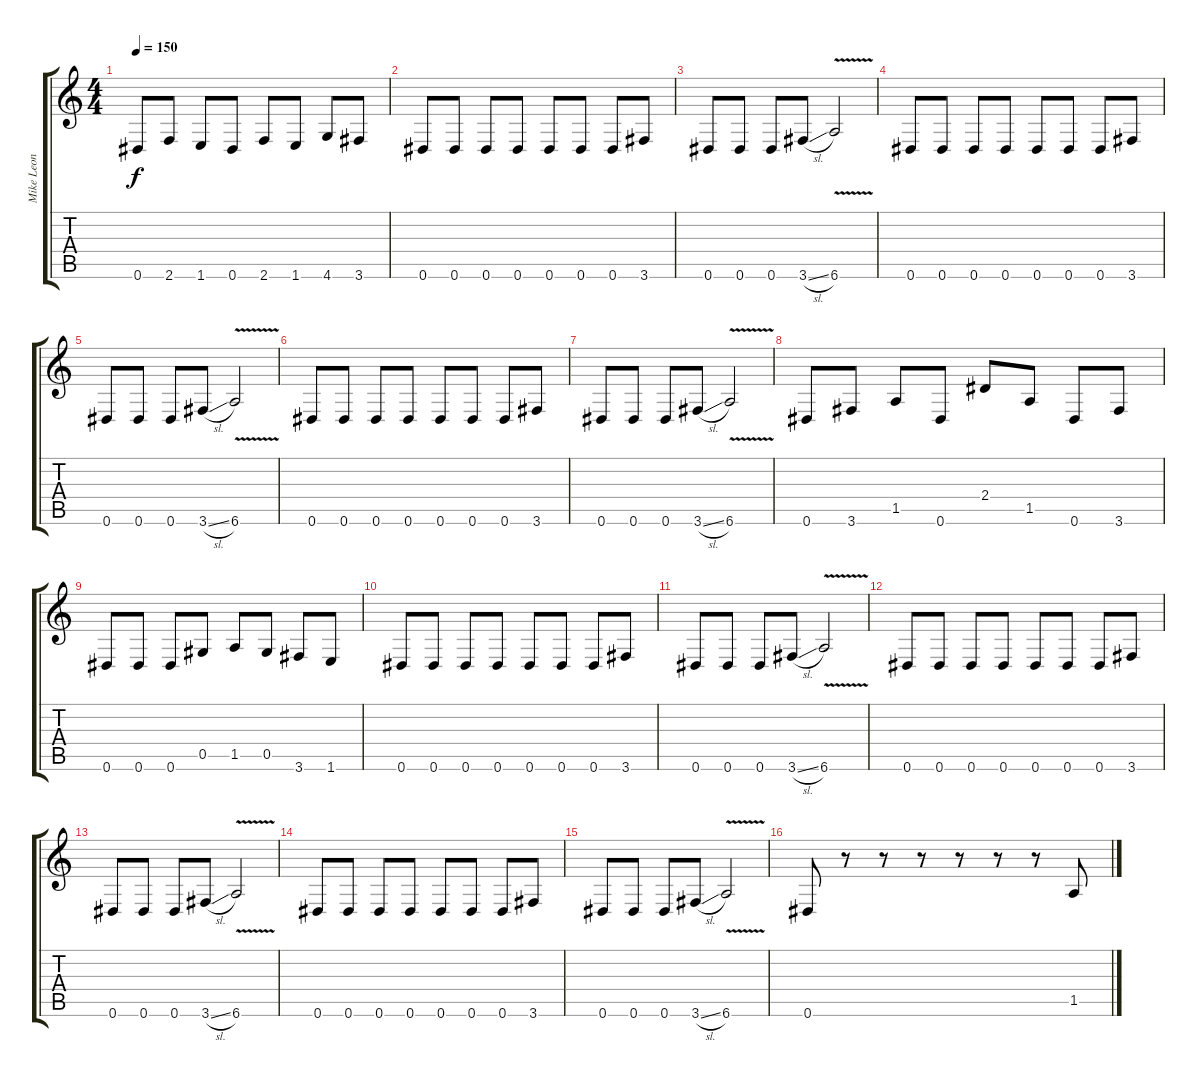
\track ("Mike Leon" "Mike Leon") {instrument acousticguitarnylon}
\staff {score tabs}
\tuning (Eb4 Bb3 Gb3 Db3 Ab2 Eb2) {hide}
\ts (4 4)
\tempo 150
\clef g2
\ks c
0.6.8{dy f} 2.6.8 1.6.8 0.6.8 2.6.8 1.6.8 4.6.8 3.6.8 |
0.6.8 0.6.8 0.6.8 0.6.8 0.6.8 0.6.8 0.6.8 3.6.8 |
0.6.8 0.6.8 0.6.8 3.6{sl}.8 6.6{v}.2 |
0.6.8 0.6.8 0.6.8 0.6.8 0.6.8 0.6.8 0.6.8 3.6.8 |
0.6.8 0.6.8 0.6.8 3.6{sl}.8 6.6{v}.2 |
0.6.8 0.6.8 0.6.8 0.6.8 0.6.8 0.6.8 0.6.8 3.6.8 |
0.6.8 0.6.8 0.6.8 3.6{sl}.8 6.6{v}.2 |
0.6.8 3.6.8 1.5.8 0.6.8 2.4.8 1.5.8 0.6.8 3.6.8 |
0.6.8 0.6.8 0.6.8 0.5.8 1.5.8 0.5.8 3.6.8 1.6.8 |
0.6.8 0.6.8 0.6.8 0.6.8 0.6.8 0.6.8 0.6.8 3.6.8 |
0.6.8 0.6.8 0.6.8 3.6{sl}.8 6.6{v}.2 |
0.6.8 0.6.8 0.6.8 0.6.8 0.6.8 0.6.8 0.6.8 3.6.8 |
0.6.8 0.6.8 0.6.8 3.6{sl}.8 6.6{v}.2 |
0.6.8 0.6.8 0.6.8 0.6.8 0.6.8 0.6.8 0.6.8 3.6.8 |
0.6.8 0.6.8 0.6.8 3.6{sl}.8 6.6{v}.2 |
0.6.8 r.8 r.8 r.8 r.8 r.8 r.8 1.5.8
